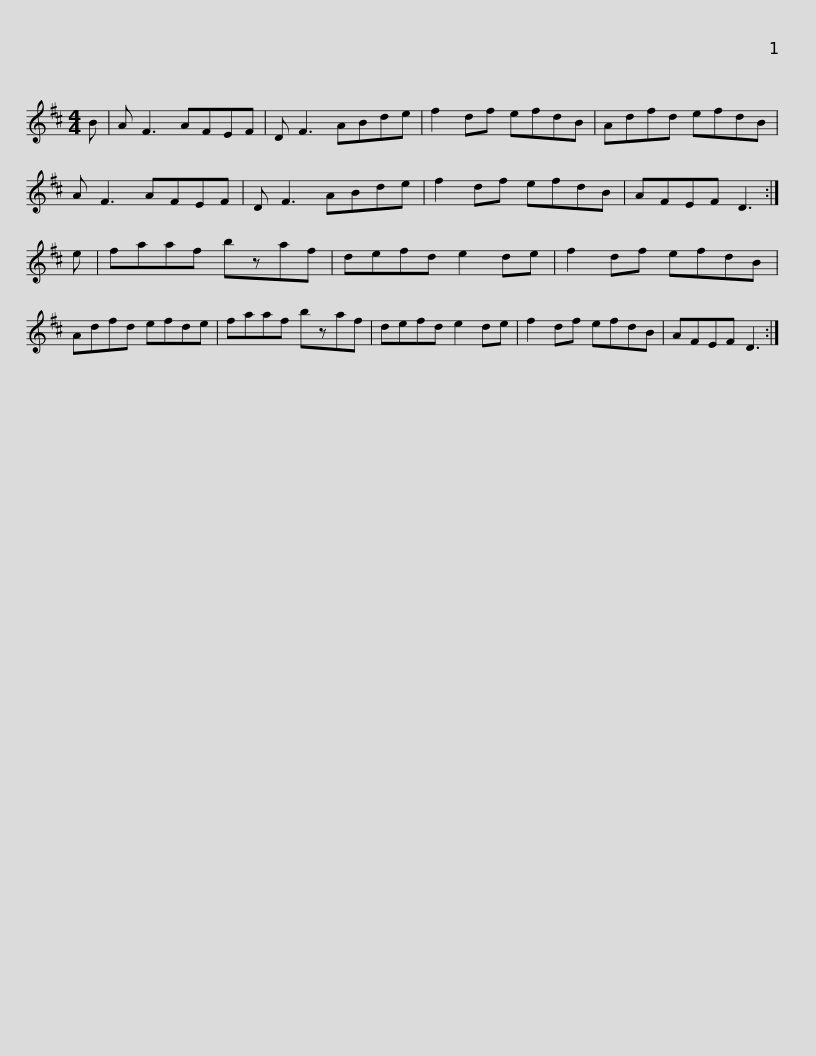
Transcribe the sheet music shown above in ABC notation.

X:1
L:1/8
M:4/4
I:linebreak $
K:D
V:1 treble
V:1
 B | A F3 AFEF | D F3 ABde | f2 df efdB | Adfd efdB | %5
 A F3 AFEF | D F3 ABde |$ f2 df efdB | AFEF D3 :| e | %10
 faaf bzaf | defd e2 de | f2 df efdB | Adfd efde |$ faaf bzaf | %15
 defd e2 de | f2 df efdB | AFEF D3 :| %18
